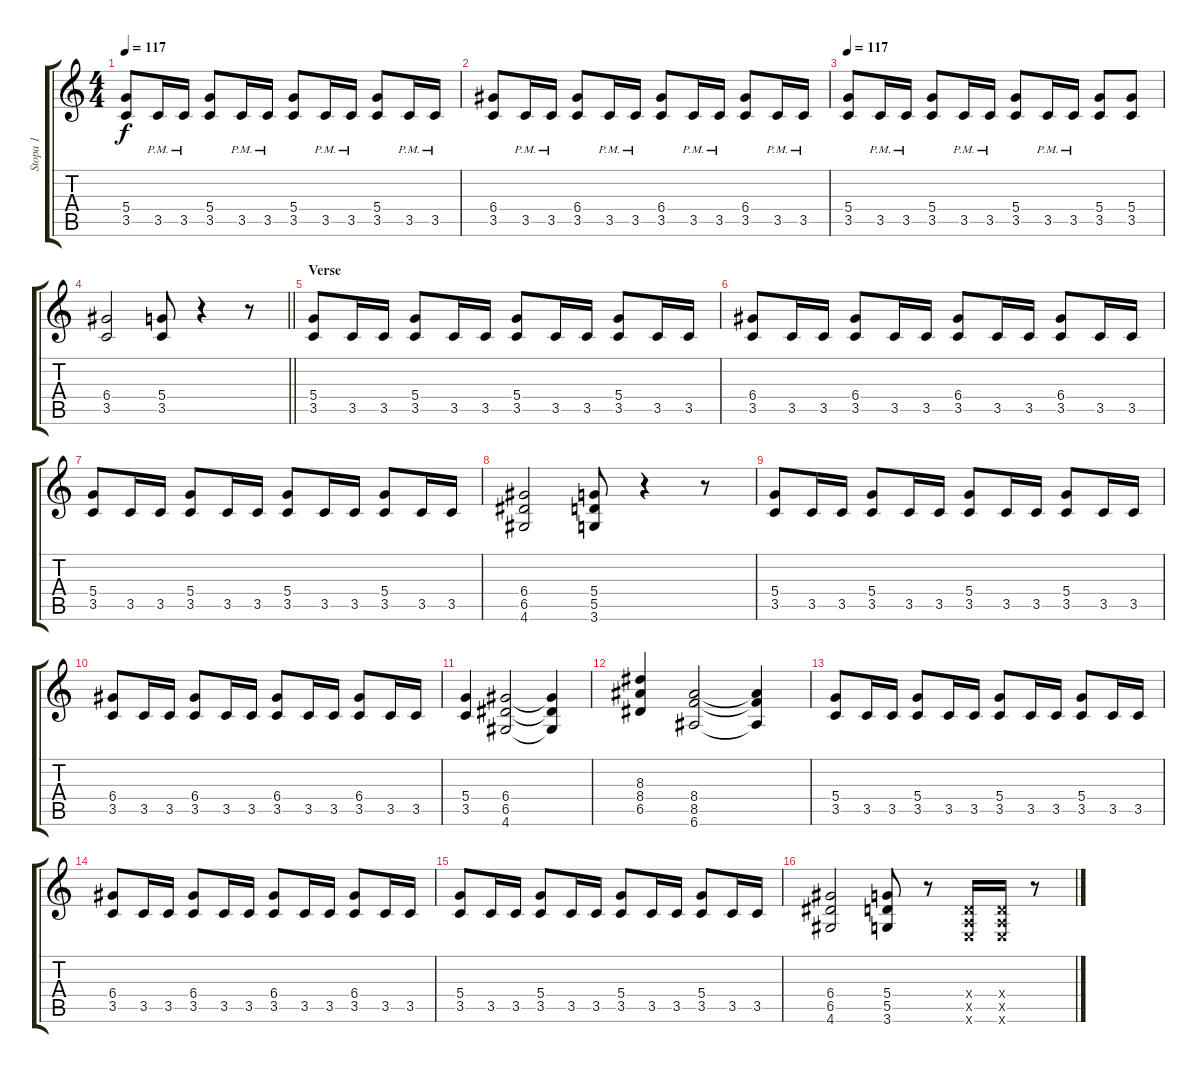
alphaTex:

\track ("Stopa 1" "Stopa 1") {instrument overdrivenguitar}
\staff {score tabs}
\tuning (E4 B3 G3 D3 A2 E2) {hide}
\ts (4 4)
\tempo 117
\clef g2
\ks c
(5.4 3.5).8{dy f} 3.5{pm}.16 3.5{pm}.16 (5.4 3.5).8 3.5{pm}.16 3.5{pm}.16 (5.4 3.5).8 3.5{pm}.16 3.5{pm}.16 (5.4 3.5).8 3.5{pm}.16 3.5{pm}.16 |
(6.4 3.5).8 3.5{pm}.16 3.5{pm}.16 (6.4 3.5).8 3.5{pm}.16 3.5{pm}.16 (6.4 3.5).8 3.5{pm}.16 3.5{pm}.16 (6.4 3.5).8 3.5{pm}.16 3.5{pm}.16 |
\tempo 117
(5.4 3.5).8 3.5{pm}.16 3.5{pm}.16 (5.4 3.5).8 3.5{pm}.16 3.5{pm}.16 (5.4 3.5).8 3.5{pm}.16 3.5{pm}.16 (5.4 3.5).8 (5.4 3.5).8 |
\barLineRight lightlight
(6.4 3.5).2 (5.4 3.5).8 r.4 r.8 |
\section ("" "Verse")
(5.4 3.5).8 3.5.16 3.5.16 (5.4 3.5).8 3.5.16 3.5.16 (5.4 3.5).8 3.5.16 3.5.16 (5.4 3.5).8 3.5.16 3.5.16 |
(6.4 3.5).8 3.5.16 3.5.16 (6.4 3.5).8 3.5.16 3.5.16 (6.4 3.5).8 3.5.16 3.5.16 (6.4 3.5).8 3.5.16 3.5.16 |
(5.4 3.5).8 3.5.16 3.5.16 (5.4 3.5).8 3.5.16 3.5.16 (5.4 3.5).8 3.5.16 3.5.16 (5.4 3.5).8 3.5.16 3.5.16 |
(6.4 6.5 4.6).2 (5.4 5.5 3.6).8 r.4 r.8 |
(5.4 3.5).8 3.5.16 3.5.16 (5.4 3.5).8 3.5.16 3.5.16 (5.4 3.5).8 3.5.16 3.5.16 (5.4 3.5).8 3.5.16 3.5.16 |
(6.4 3.5).8 3.5.16 3.5.16 (6.4 3.5).8 3.5.16 3.5.16 (6.4 3.5).8 3.5.16 3.5.16 (6.4 3.5).8 3.5.16 3.5.16 |
(5.4 3.5).4 (6.4 6.5 4.6).2 (6.4{t} 6.5{t} 4.6{t}).4 |
(8.3 8.4 6.5).4 (8.4 8.5 6.6).2 (8.4{t} 8.5{t} 6.6{t}).4 |
(5.4 3.5).8 3.5.16 3.5.16 (5.4 3.5).8 3.5.16 3.5.16 (5.4 3.5).8 3.5.16 3.5.16 (5.4 3.5).8 3.5.16 3.5.16 |
(6.4 3.5).8 3.5.16 3.5.16 (6.4 3.5).8 3.5.16 3.5.16 (6.4 3.5).8 3.5.16 3.5.16 (6.4 3.5).8 3.5.16 3.5.16 |
(5.4 3.5).8 3.5.16 3.5.16 (5.4 3.5).8 3.5.16 3.5.16 (5.4 3.5).8 3.5.16 3.5.16 (5.4 3.5).8 3.5.16 3.5.16 |
(6.4 6.5 4.6).2 (5.4 5.5 3.6).8 r.8 (0.4{x} 0.5{x} 0.6{x}).16 (0.4{x} 0.5{x} 0.6{x}).16 r.8
